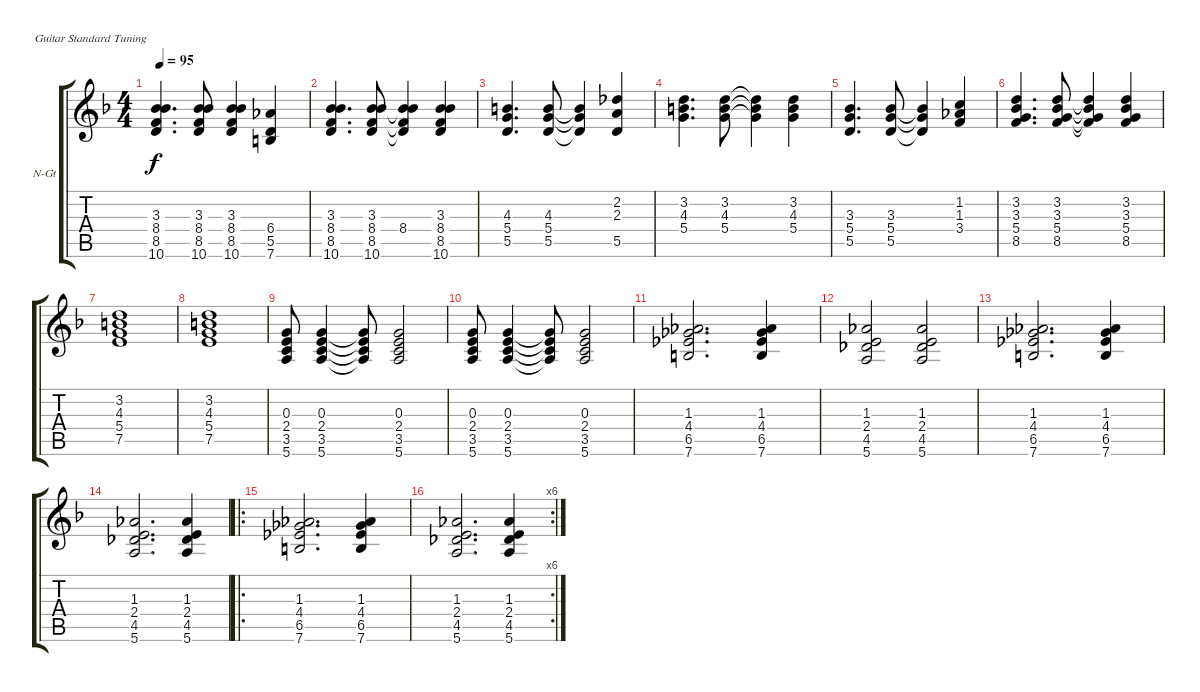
\bracketExtendMode groupsimilarinstruments
\firstSystemTrackNameOrientation horizontal
\otherSystemsTrackNameOrientation horizontal
\track ("Nylon Guitar" "N-Gt") {instrument acousticguitarnylon}
\staff {score tabs}
\tuning (E4 B3 G3 D3 A2 E2)
\ts (4 4)
\tempo 95
\clef g2
\ks f
(3.3 8.4 8.5 10.6).4{d dy f} (3.3 8.4 8.5 10.6).8 (3.3 8.4 8.5 10.6).4 (6.4 5.5 7.6).4 |
(3.3 8.4 8.5 10.6).4{d} (3.3 8.4 8.5 10.6).8 (3.3{t} 8.4 8.5{t} 10.6{t}).4 (3.3 8.4 8.5 10.6).4 |
(4.3 5.4 5.5).4{d} (4.3 5.4 5.5).8 (4.3{t} 5.4{t} 5.5{t}).4 (2.2 2.3 5.5).4 |
(3.2 4.3 5.4).4{d} (3.2 4.3 5.4).8 (3.2{t} 4.3{t} 5.4{t}).4 (3.2 4.3 5.4).4 |
(3.3 5.4 5.5).4{d} (3.3 5.4 5.5).8 (3.3{t} 5.4{t} 5.5{t}).4 (1.2 1.3 3.4).4 |
(3.2 3.3 5.4 8.5).4{d} (3.2 3.3 5.4 8.5).8 (3.2{t} 3.3{t} 5.4{t} 8.5{t}).4 (3.2 3.3 5.4 8.5).4 |
(3.2 4.3 5.4 7.5).1 |
(3.2 4.3 5.4 7.5).1 |
(0.3 2.4 3.5 5.6).8 (0.3 2.4 3.5 5.6).4 (0.3{t} 2.4{t} 3.5{t} 5.6{t}).8 (0.3 2.4 3.5 5.6).2 |
(0.3 2.4 3.5 5.6).8 (0.3 2.4 3.5 5.6).4 (0.3{t} 2.4{t} 3.5{t} 5.6{t}).8 (0.3 2.4 3.5 5.6).2 |
(1.3 4.4 6.5 7.6).2{d} (1.3 4.4 6.5 7.6).4 |
(1.3 2.4 4.5 5.6).2 (1.3 2.4 4.5 5.6).2 |
(1.3 4.4 6.5 7.6).2{d} (1.3 4.4 6.5 7.6).4 |
(1.3 2.4 4.5 5.6).2{d} (1.3 2.4 4.5 5.6).4 |
\ro
(1.3 4.4 6.5 7.6).2{d} (1.3 4.4 6.5 7.6).4 |
\rc 6
(1.3 2.4 4.5 5.6).2{d} (1.3 2.4 4.5 5.6).4
